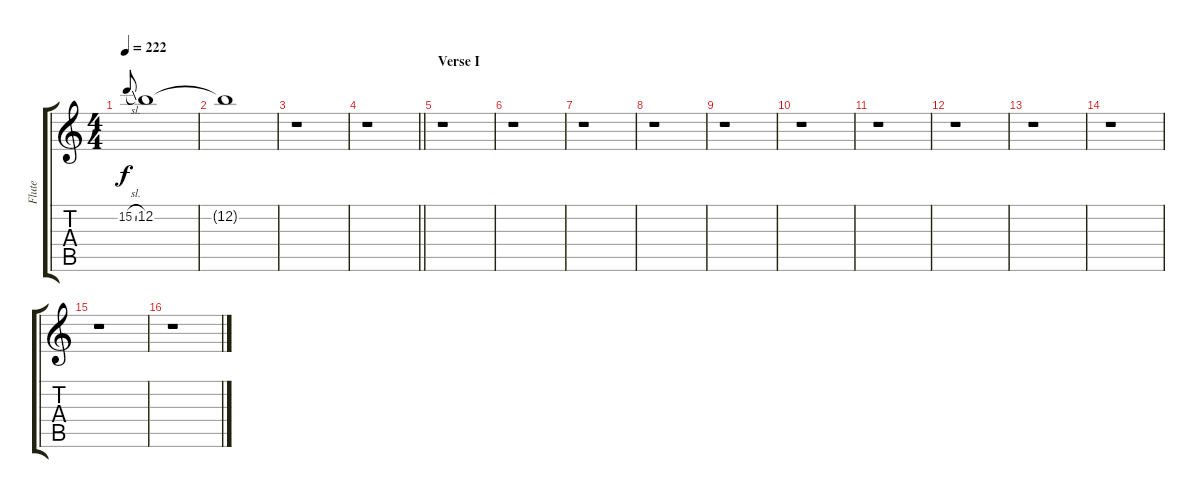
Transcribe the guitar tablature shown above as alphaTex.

\track ("Flute" "Flute") {instrument piccolo}
\staff {score tabs}
\tuning (E5 B4 G4 D4 A3 E3) {hide}
\ts (4 4)
\tempo 222
\clef g2
\ks c
15.2{sl}.8{gr onbeat dy f} 12.2.1 |
12.2{t}.1 |
r.1 |
\barLineRight lightlight
r.1 |
\section ("" "Verse I")
r.1 |
r.1 |
r.1 |
r.1 |
r.1 |
r.1 |
r.1 |
r.1 |
r.1 |
r.1 |
r.1 |
r.1
